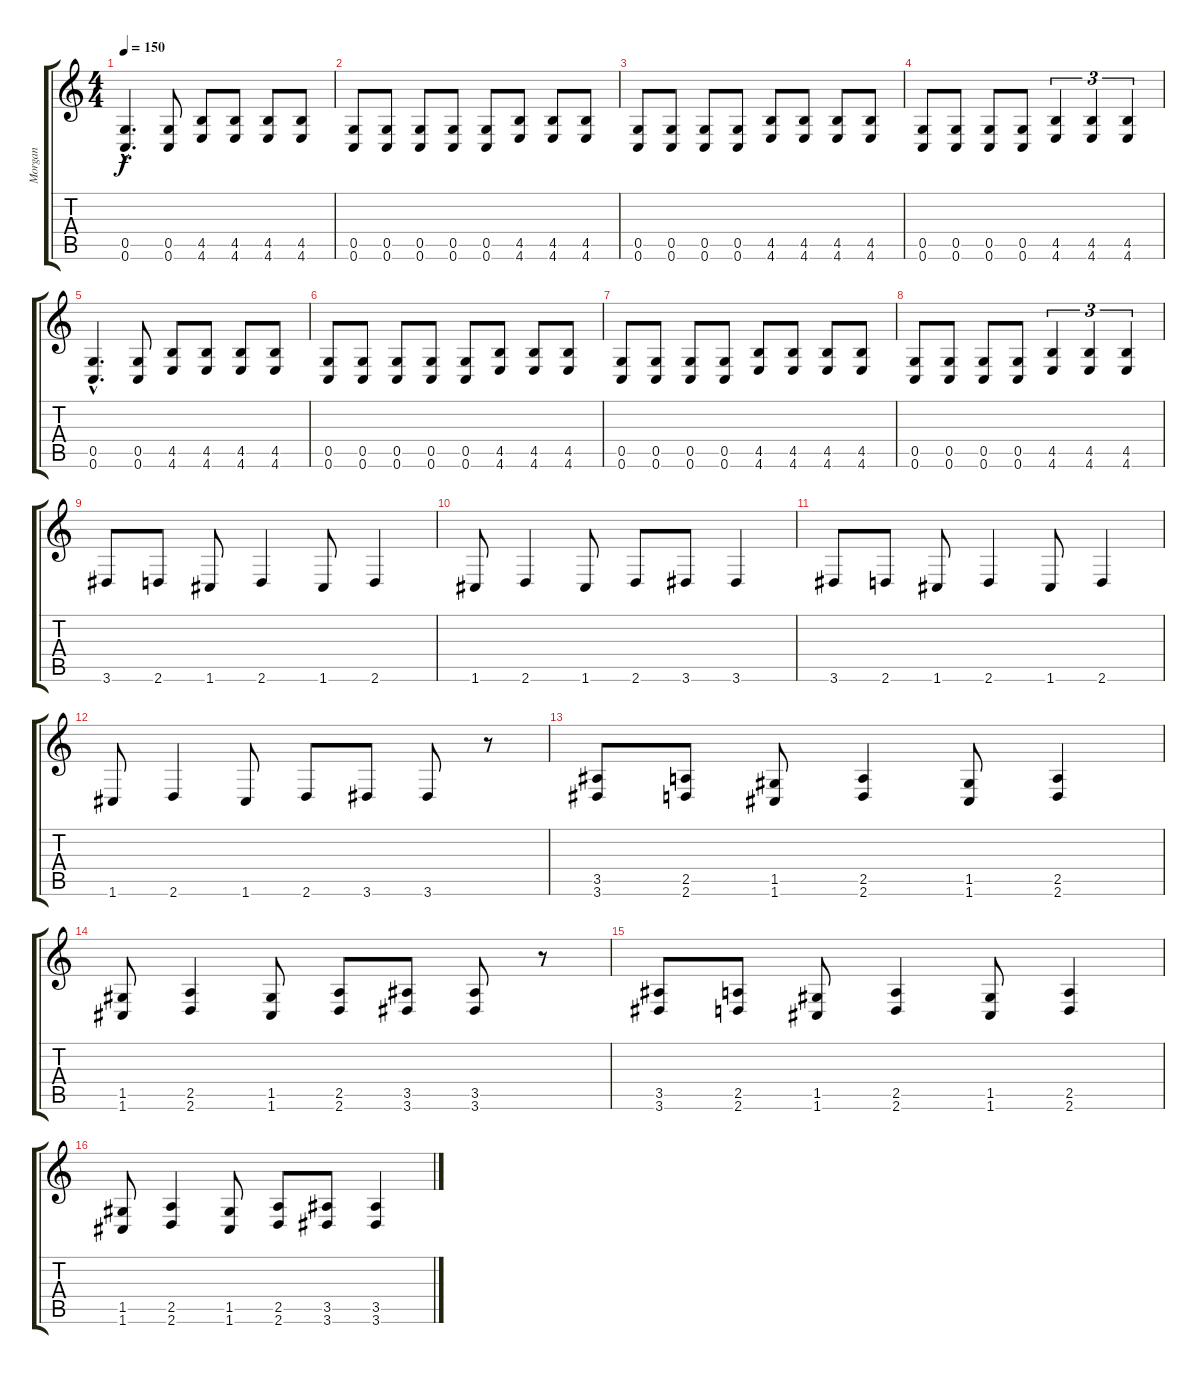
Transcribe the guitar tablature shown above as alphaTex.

\track ("Morgan" "Morgan") {instrument overdrivenguitar}
\staff {score tabs}
\tuning (D4 A3 F3 C3 G2 C2) {hide}
\ts (4 4)
\tempo 150
\clef g2
\ks c
(0.5{hac} 0.6{hac}).4{d dy f} (0.5 0.6).8 (4.5 4.6).8 (4.5 4.6).8 (4.5 4.6).8 (4.5 4.6).8 |
(0.5 0.6).8 (0.5 0.6).8 (0.5 0.6).8 (0.5 0.6).8 (0.5 0.6).8 (4.5 4.6).8 (4.5 4.6).8 (4.5 4.6).8 |
(0.5 0.6).8 (0.5 0.6).8 (0.5 0.6).8 (0.5 0.6).8 (4.5 4.6).8 (4.5 4.6).8 (4.5 4.6).8 (4.5 4.6).8 |
(0.5 0.6).8 (0.5 0.6).8 (0.5 0.6).8 (0.5 0.6).8 (4.5 4.6).4{tu (3 2)} (4.5 4.6).4{tu (3 2)} (4.5 4.6).4{tu (3 2)} |
(0.5{hac} 0.6{hac}).4{d} (0.5 0.6).8 (4.5 4.6).8 (4.5 4.6).8 (4.5 4.6).8 (4.5 4.6).8 |
(0.5 0.6).8 (0.5 0.6).8 (0.5 0.6).8 (0.5 0.6).8 (0.5 0.6).8 (4.5 4.6).8 (4.5 4.6).8 (4.5 4.6).8 |
(0.5 0.6).8 (0.5 0.6).8 (0.5 0.6).8 (0.5 0.6).8 (4.5 4.6).8 (4.5 4.6).8 (4.5 4.6).8 (4.5 4.6).8 |
(0.5 0.6).8 (0.5 0.6).8 (0.5 0.6).8 (0.5 0.6).8 (4.5 4.6).4{tu (3 2)} (4.5 4.6).4{tu (3 2)} (4.5 4.6).4{tu (3 2)} |
3.6.8 2.6.8 1.6.8 2.6.4 1.6.8 2.6.4 |
1.6.8 2.6.4 1.6.8 2.6.8 3.6.8 3.6.4 |
3.6.8 2.6.8 1.6.8 2.6.4 1.6.8 2.6.4 |
1.6.8 2.6.4 1.6.8 2.6.8 3.6.8 3.6.8 r.8 |
(3.5 3.6).8 (2.5 2.6).8 (1.5 1.6).8 (2.5 2.6).4 (1.5 1.6).8 (2.5 2.6).4 |
(1.5 1.6).8 (2.5 2.6).4 (1.5 1.6).8 (2.5 2.6).8 (3.5 3.6).8 (3.5 3.6).8 r.8 |
(3.5 3.6).8 (2.5 2.6).8 (1.5 1.6).8 (2.5 2.6).4 (1.5 1.6).8 (2.5 2.6).4 |
(1.5 1.6).8 (2.5 2.6).4 (1.5 1.6).8 (2.5 2.6).8 (3.5 3.6).8 (3.5 3.6).4
